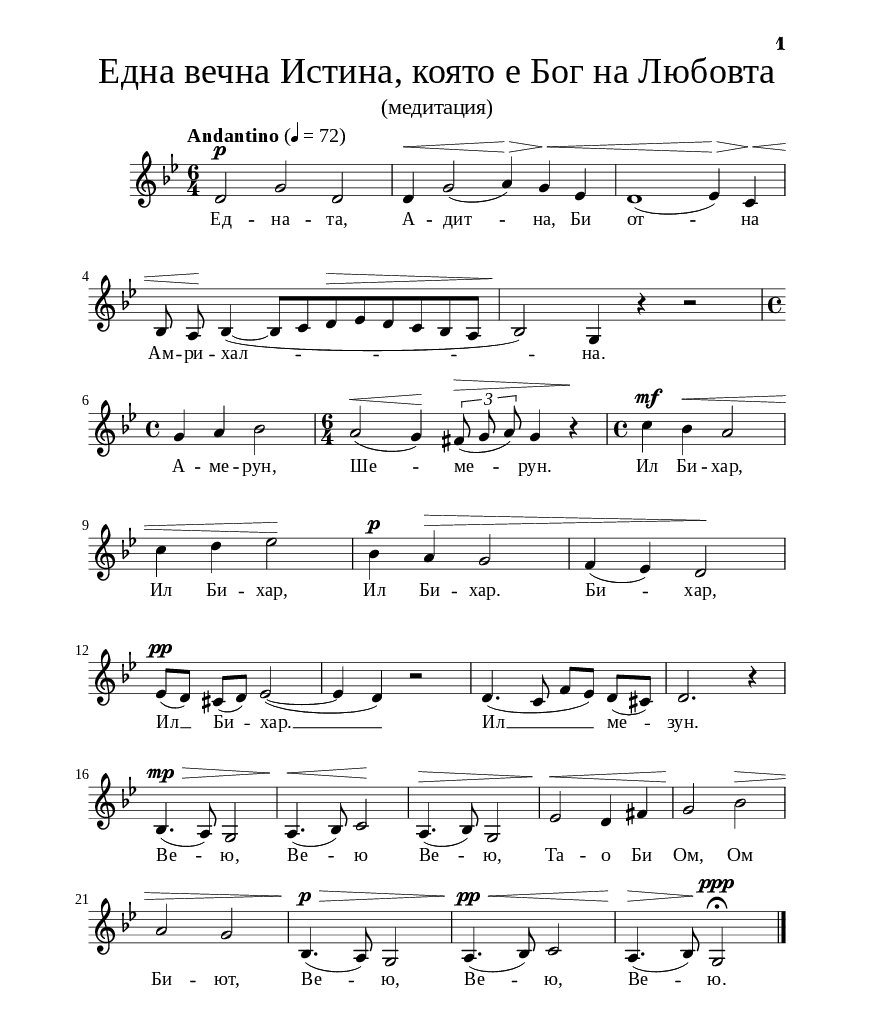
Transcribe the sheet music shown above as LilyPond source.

\version "2.24.4"

% include paper part and global functions
\include "include/globals.ily"

\bookpart {
  \label #'ref201
  \tocItem \markup "Една вечна Истина, която е Бог на Любовта"
  \include "include/bookpart-paper.ily"
  \score {
    \include "include/score-layout.ily"

    \new Voice \relative c' {
      \clef treble
      \key g \minor
      \time 6/4
      \tempoFunc "Andantino" 4 "72"
      \autoBeamOff
      d2^\p  g2  d2 |
      d4^\<  g2 (  a4 ) \! \>  g4 \!
      \<  es4 | % 3
      d1 (  es4 ) \! \>  c4 \! \<
      | \break
      bes8 a8 \! bes4 ~ ( \! bes8  [ c8 d8^\>  es8 d8  c8 bes8  a8] |
      bes2 \!  ) g4 r4 r2 | \break % 6
      \time 4/4 g'4 a4 bes2 |
      \time 6/4 a2 (^\<  g4\! )
      \times 2/3  {
        fis8 ( \!^\>  g8  a8 )
      } g4 r4 \! | % 8
      \time 4/4  | % 8
      c4^\mf  bes4^\<  a2 | \break % 9
      c4  d4  es2 \! |
      bes4 ^\p  a4^\>  g2 | % 11
      f4 (  es4 )  d2 \! \break | % 12
      es8 ( [ ^\pp  d8 ) ]  cis8 ( [  d8) ]  es2 ( ~ | % 13
      es4  d4 ) r2 | % 14
      d4. (  c8  f8 [  es8 ) ]  d8
      ( [  cis8 ) ] | % 15
      d2. r4 \break | % 16
      bes4. ( ^\mp^\>  a8 )  g2 | % 17
      a4. ( \! \<  bes8 )  c2 \! | % 18
      a4. ( ^\>  bes8 )  g2 | % 19
      es'2 \! ^\<  d4  fis4 |
      g2 \!  bes2 ^\> \break | % 21
      a2  g2 | % 22
      bes,4. ( \! \p \>  a8 )  g2 | % 23
      a4. ( \! \pp \<  bes8 )  c2 | % 24
      a4. ( \! \>  bes8 ) \!  g2 ^\fermata ^\ppp
      \bar "|."
    }
    \addlyrics {
      Ед -- на -- та, А -- дит -- на,
      Би от -- на Ам -- ри -- хал --
      на. А -- ме -- рун, Ше -- ме --  рун.
      Ил Би -- хар, Ил Би -- хар, Ил Би
      -- хар. Би -- хар, Ил __  Би --
      хар. __  Ил __    ме  --
      зун. Ве -- ю, Ве -- ю Ве -- ю, Та -- о Би Ом, Ом Би --
      ют, Ве -- ю, Ве -- ю, Ве --
      ю.}

      \header {
        title = \titleFunc #'ref_desc_9 "Една вечна Истина, която е Бог на Любовта" "Edna večna Istina, kojato e Bog na Ljubovta"
        subtitle = \markup \normal-text \huge "(медитация)"
      }

      \midi{}

    } % score


  } % bookpart

  % Più mosso
  %
